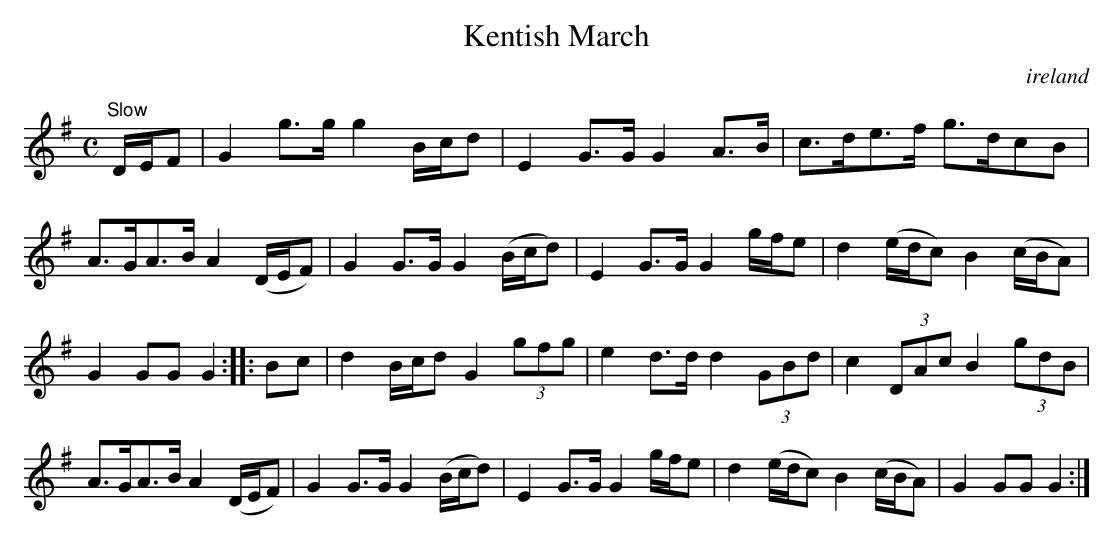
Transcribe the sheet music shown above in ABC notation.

X:1
T:Kentish March
O:ireland
M:C
K:G
"Slow" D/E/F|\
G2g>g g2B/c/d| E2G>G G2A>B| c>de>f g>dcB| A>GA>B A2(D/E/F)|\
G2G>G G2(B/c/d)| E2G>G G2g/f/e| d2 (e/d/c) B2(c/B/A)| G2GGG2::\
Bc|\
d2B/c/d G2(3gfg| e2d>d d2(3GBd| c2(3DAc B2(3gdB| A>GA>B A2(D/E/F)|\
G2G>G G2(B/c/d)| E2G>G G2g/f/e| d2(e/d/c) B2(c/B/A)| G2GG G2:|
